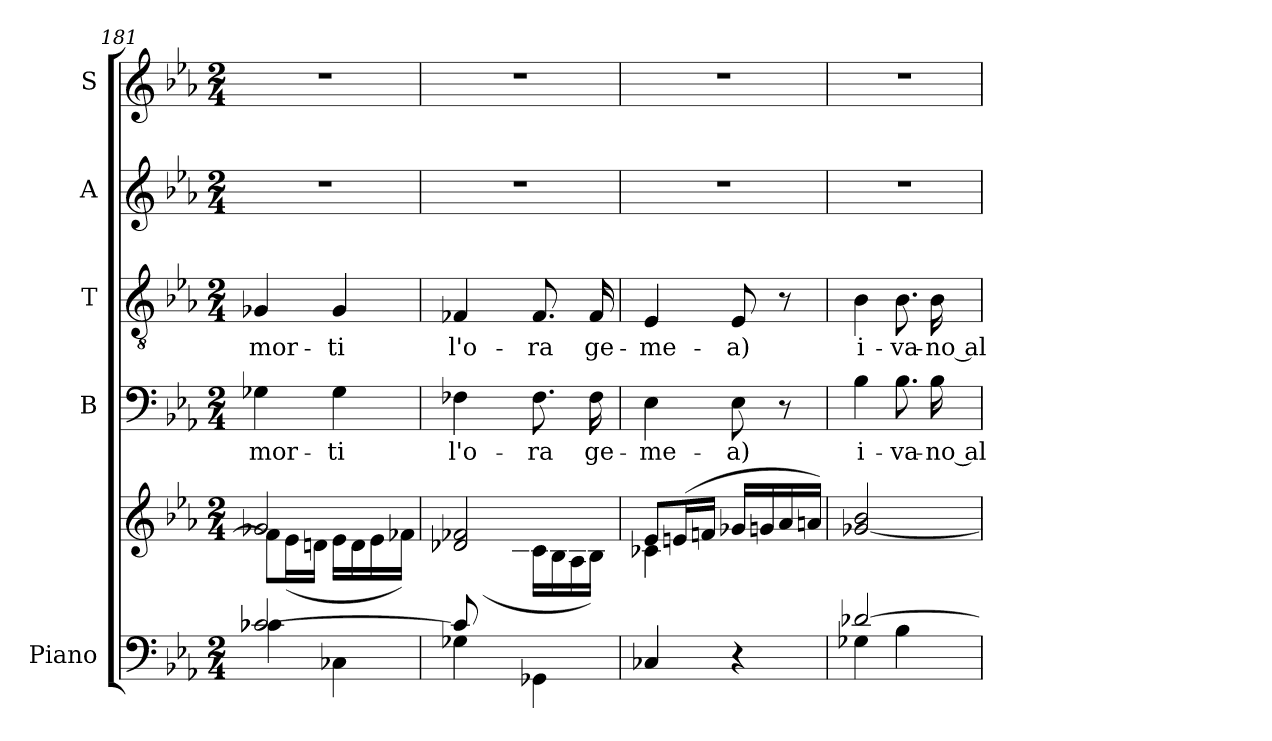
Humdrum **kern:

**kern	**kern	**kern	**text	**kern	**text	**kern	**kern
*part5	*part5	*part4	*part4	*part3	*part3	*part2	*part1
*staff6	*staff5	*staff4	*staff4	*staff3	*staff3	*staff2	*staff1
*I"Piano	*	*I"B	*	*I"T	*	*I"A	*I"S
*I'Pno	*	*I'B	*	*I'T	*	*I'A	*I'S
*clefF4	*clefG2	*clefF4	*	*clefGv2	*	*clefG2	*clefG2
*k[b-e-a-]	*k[b-e-a-]	*k[b-e-a-]	*	*k[b-e-a-]	*	*k[b-e-a-]	*k[b-e-a-]
*M2/4	*M2/4	*M2/4	*	*M2/4	*	*M2/4	*M2/4
=181	=181	=181	=181	=181	=181	=181	=181
*^	*^	*	*	*	*	*	*
!	!	!	!	!	!LO:LY:b	!	!LO:LY:b	!	!
[2c-X/	4c-\	2g-X/	8f-\L]	4G-X\	mor-	4G-X/	mor-	2r	2r
.	.	.	(>16e-\L	.	.	.	.	.	.
.	.	.	16dn\JJ	.	.	.	.	.	.
!	!	!	!	!	!LO:LY:b	!	!LO:LY:b	!	!
.	4C-X\	.	16e-\LL	4G-\	-ti	4G-/	-ti	.	.
.	.	.	16d\	.	.	.	.	.	.
.	.	.	16e-\	.	.	.	.	.	.
.	.	.	16f-X\JJ)	.	.	.	.	.	.
=182	=182	=182	=182	=182	=182	=182	=182	=182	=182
!	!	!	!	!	!LO:LY:b	!	!LO:LY:b	!	!
8c-/L]	4G-X\	2d-X/ 2f-X/	8ryy	4F-X\	l'o-	4F-X/	l'o-	2r	2r
4.ryy	.	.	(>16d\L	.	.	.	.	.	.
.	.	.	16c-X\JJ	.	.	.	.	.	.
!	!	!	!	!	!LO:LY:b	!	!LO:LY:b	!	!
.	4GG-X\	.	16c-\LL	8.F-\	-ra	8.F-/	-ra	.	.
.	.	.	16B-\	.	.	.	.	.	.
.	.	.	16A-\	.	.	.	.	.	.
!	!	!	!	!	!LO:LY:b	!	!LO:LY:b	!	!
.	.	.	16B-\JJ)	16F-\	ge-	16F-/	ge-	.	.
*v	*v	*	*	*	*	*	*	*	*
=183	=183	=183	=183	=183	=183	=183	=183	=183
!	!	!	!	!LO:LY:b	!	!LO:LY:b	!	!
4C-X/	8e-/L	4c-X\	4E-\	-me-	4E-/	-me-	2r	2r
.	(<16en/L	.	.	.	.	.	.	.
.	16fn/JJ	.	.	.	.	.	.	.
!	!	!	!	!LO:LY:b	!	!LO:LY:b	!	!
4r	16g-X/LL	4ryy	8E-\	-a)	8E-/	-a)	.	.
.	16gn/	.	.	.	.	.	.	.
.	16a-/	.	8r	.	8r	.	.	.
.	16an/JJ)	.	.	.	.	.	.	.
*	*v	*v	*	*	*	*	*	*
!!LO:LB:g=z
=184	=184	=184	=184	=184	=184	=184	=184
*^	*	*	*	*	*	*	*
!	!	!	!	!LO:LY:b	!	!LO:LY:b	!	!
[2d-X/	4G-X\	[2g-X/ 2b-/	4B-\	i-	4B-\	i-	2r	2r
!	!	!	!	!LO:LY:b	!	!LO:LY:b	!	!
.	4B-\	.	8.B-\	-va-	8.B-\	-va-	.	.
!	!	!	!	!LO:LY:b	!	!LO:LY:b	!	!
.	.	.	16B-\	-no al	16B-\	-no al	.	.
*v	*v	*	*	*	*	*	*	*
=	=	=	=	=	=	=	=
*-	*-	*-	*-	*-	*-	*-	*-
